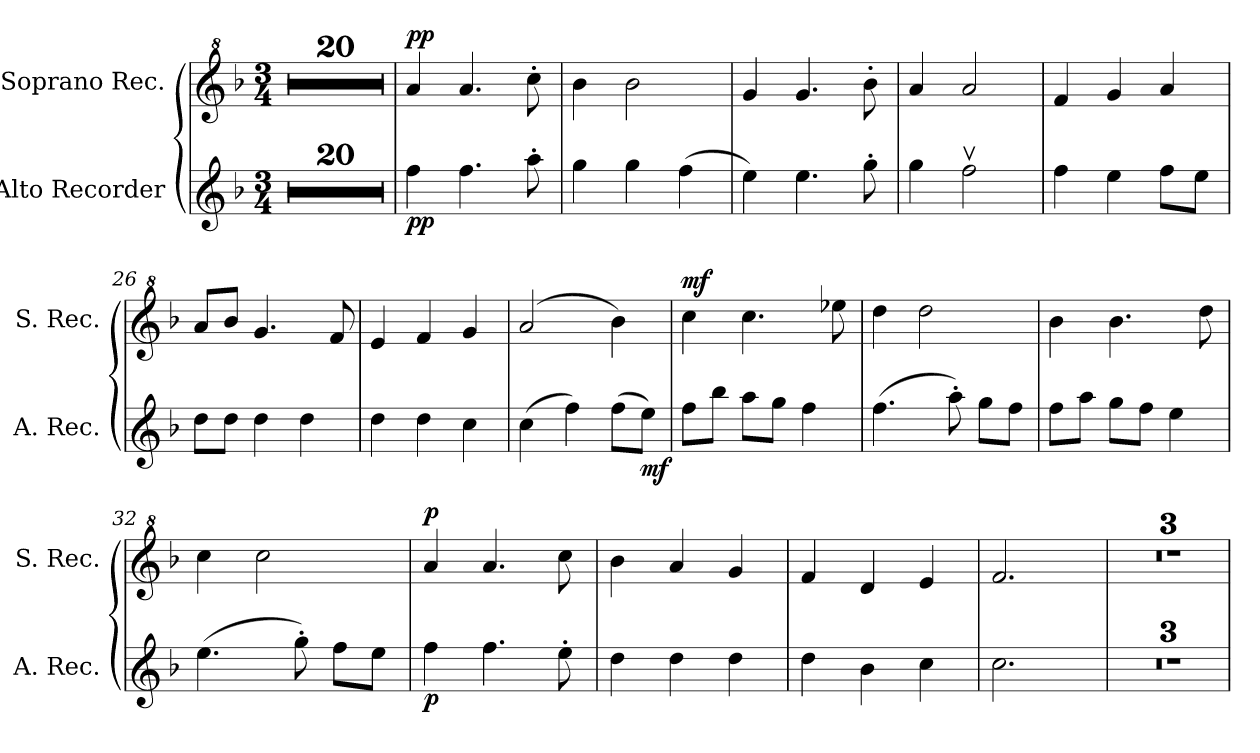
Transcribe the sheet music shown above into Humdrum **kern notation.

**kern	**dynam	**kern	**dynam
*part2	*part2	*part1	*part1
*staff2	*staff2	*staff1	*staff1
*I"Alto Recorder	*	*I"Soprano Rec.	*
*I'A. Rec.	*	*I'S. Rec.	*
*clefG2	*	*clefG^2	*
*k[b-]	*	*k[b-]	*
*F:	*	*F:	*
*M3/4	*	*M3/4	*
=1	=1	=1	=1
2.r	.	2.r	.
=2	=2	=2	=2
2.r	.	2.r	.
=3	=3	=3	=3
2.r	.	2.r	.
=4	=4	=4	=4
2.r	.	2.r	.
=5	=5	=5	=5
2.r	.	2.r	.
=6	=6	=6	=6
2.r	.	2.r	.
=7	=7	=7	=7
2.r	.	2.r	.
=8	=8	=8	=8
2.r	.	2.r	.
=9	=9	=9	=9
2.r	.	2.r	.
=10	=10	=10	=10
2.r	.	2.r	.
=11	=11	=11	=11
2.r	.	2.r	.
=12	=12	=12	=12
2.r	.	2.r	.
=13	=13	=13	=13
2.r	.	2.r	.
=14	=14	=14	=14
2.r	.	2.r	.
=15	=15	=15	=15
2.r	.	2.r	.
=16	=16	=16	=16
2.r	.	2.r	.
=17	=17	=17	=17
2.r	.	2.r	.
=18	=18	=18	=18
2.r	.	2.r	.
=19	=19	=19	=19
2.r	.	2.r	.
=20	=20	=20	=20
2.r	.	2.r	.
=21	=21	=21	=21
!	!LO:DY:b	!	!LO:DY:a
4ff\	pp	4aa/	pp
4.ff\	.	4.aa/	.
8aa'\	.	8ccc'\	.
=22	=22	=22	=22
4gg\	.	4bb-\	.
4gg\	.	2bb-\	.
(4ff\	.	.	.
=23	=23	=23	=23
4ee\)	.	4gg/	.
4.ee\	.	4.gg/	.
8gg'\	.	8bb-'\	.
=24	=24	=24	=24
4gg\	.	4aa/	.
2ffv\	.	2aa/	.
=25	=25	=25	=25
4ff\	.	4ff/	.
4ee\	.	4gg/	.
8ff\L	.	4aa/	.
8ee\J	.	.	.
=26	=26	=26	=26
8dd\L	.	8aa/L	.
8dd\J	.	8bb-/J	.
4dd\	.	4.gg/	.
4dd\	.	.	.
.	.	8ff/	.
=27	=27	=27	=27
4dd\	.	4ee/	.
4dd\	.	4ff/	.
4cc\	.	4gg/	.
!!LO:LB:g=z
=28	=28	=28	=28
(4cc\	.	(2aa/	.
4ff\)	.	.	.
(8ff\L	.	4bb-\)	.
!	!LO:DY:b	!	!
8ee\J)	mf	.	.
=29	=29	=29	=29
!	!	!	!LO:DY:a
8ff\L	.	4ccc\	mf
8bb-\J	.	.	.
8aa\L	.	4.ccc\	.
8gg\J	.	.	.
4ff\	.	.	.
.	.	8eee-X\	.
=30	=30	=30	=30
(4.ff\	.	4ddd\	.
.	.	2ddd\	.
8aa'\)	.	.	.
8gg\L	.	.	.
8ff\J	.	.	.
=31	=31	=31	=31
8ff\L	.	4bb-\	.
8aa\J	.	.	.
8gg\L	.	4.bb-\	.
8ff\J	.	.	.
4ee\	.	.	.
.	.	8ddd\	.
=32	=32	=32	=32
(4.ee\	.	4ccc\	.
.	.	2ccc\	.
8gg'\)	.	.	.
8ff\L	.	.	.
8ee\J	.	.	.
=33	=33	=33	=33
!	!LO:DY:b	!	!LO:DY:a
4ff\	p	4aa/	p
4.ff\	.	4.aa/	.
8ee'\	.	8ccc\	.
=34	=34	=34	=34
4dd\	.	4bb-\	.
4dd\	.	4aa/	.
4dd\	.	4gg/	.
=35	=35	=35	=35
4dd\	.	4ff/	.
4b-\	.	4dd/	.
4cc\	.	4ee/	.
!!LO:LB:g=z
=36	=36	=36	=36
2.cc\	.	2.ff/	.
=37	=37	=37	=37
2.r	.	2.r	.
=38	=38	=38	=38
2.r	.	2.r	.
=39	=39	=39	=39
2.r	.	2.r	.
=	=	=	=
*-	*-	*-	*-
